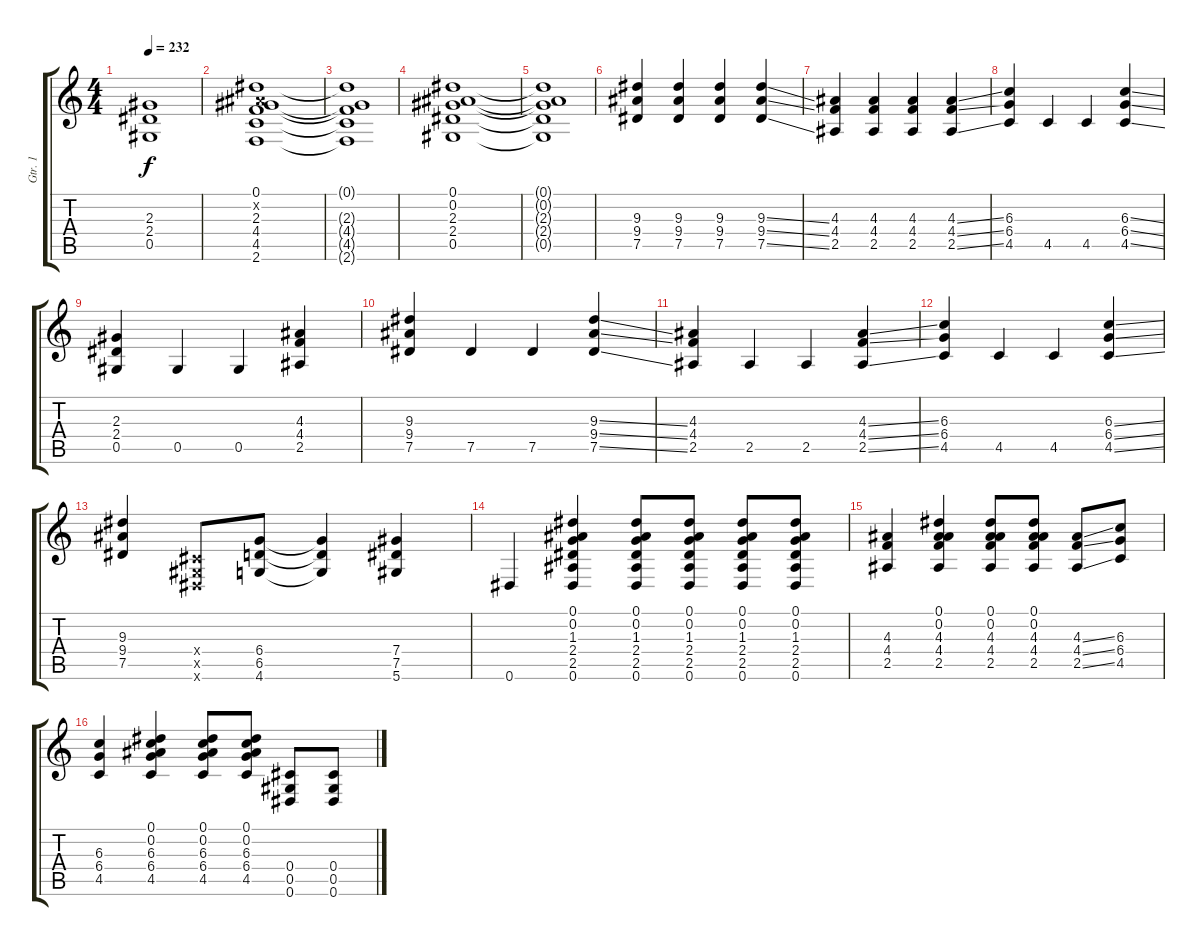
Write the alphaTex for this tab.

\track ("Gtr. 1" "Gtr. 1") {instrument distortionguitar}
\staff {score tabs}
\tuning (Eb4 Bb3 Gb3 Db3 Ab2 Eb2) {hide}
\ts (4 4)
\tempo 232
\clef g2
\ks c
(2.3 2.4 0.5).1{dy f} |
(0.1 0.2{x} 2.3 4.4 4.5 2.6).1 |
(0.1{t} 2.3{t} 4.4{t} 4.5{t} 2.6{t}).1 |
(0.1 0.2 2.3 2.4 0.5).1 |
(0.1{t} 0.2{t} 2.3{t} 2.4{t} 0.5{t}).1 |
(9.3 9.4 7.5).4 (9.3 9.4 7.5).4{instrument electricguitarmuted} (9.3 9.4 7.5).4 (9.3{ss} 9.4{ss} 7.5{ss}).4{instrument distortionguitar} |
(4.3 4.4 2.5).4 (4.3 4.4 2.5).4{instrument electricguitarmuted} (4.3 4.4 2.5).4 (4.3{ss} 4.4{ss} 2.5{ss}).4{instrument distortionguitar} |
(6.3 6.4 4.5).4 4.5.4{instrument electricguitarmuted} 4.5.4 (6.3{ss} 6.4{ss} 4.5{ss}).4{instrument distortionguitar} |
(2.3 2.4 0.5).4 0.5.4{instrument electricguitarmuted} 0.5.4 (4.3 4.4 2.5).4{instrument distortionguitar} |
(9.3 9.4 7.5).4 7.5.4{instrument electricguitarmuted} 7.5.4 (9.3{ss} 9.4{ss} 7.5{ss}).4{instrument distortionguitar} |
(4.3 4.4 2.5).4 2.5.4{instrument electricguitarmuted} 2.5.4 (4.3{ss} 4.4{ss} 2.5{ss}).4{instrument distortionguitar} |
(6.3 6.4 4.5).4 4.5.4{instrument electricguitarmuted} 4.5.4 (6.3{ss} 6.4{ss} 4.5{ss}).4{instrument distortionguitar} |
(9.3 9.4 7.5).4 (0.4{x} 0.5{x} 0.6{x}).8 (6.4 6.5 4.6).8 (6.4{t} 6.5{t} 4.6{t}).4 (7.4 7.5 5.6).4 |
0.6.4 (0.1 0.2 1.3 2.4 2.5 0.6).4 (0.1 0.2 1.3 2.4 2.5 0.6).8 (0.1 0.2 1.3 2.4 2.5 0.6).8 (0.1 0.2 1.3 2.4 2.5 0.6).8 (0.1 0.2 1.3 2.4 2.5 0.6).8 |
(4.3 4.4 2.5).4 (0.1 0.2 4.3 4.4 2.5).4 (0.1 0.2 4.3 4.4 2.5).8 (0.1 0.2 4.3 4.4 2.5).8 (4.3{ss} 4.4{ss} 2.5{ss}).8 (6.3 6.4 4.5).8 |
(6.3 6.4 4.5).4 (0.1 0.2 6.3 6.4 4.5).4 (0.1 0.2 6.3 6.4 4.5).8 (0.1 0.2 6.3 6.4 4.5).8 (0.4 0.5 0.6).8 (0.4 0.5 0.6).8
